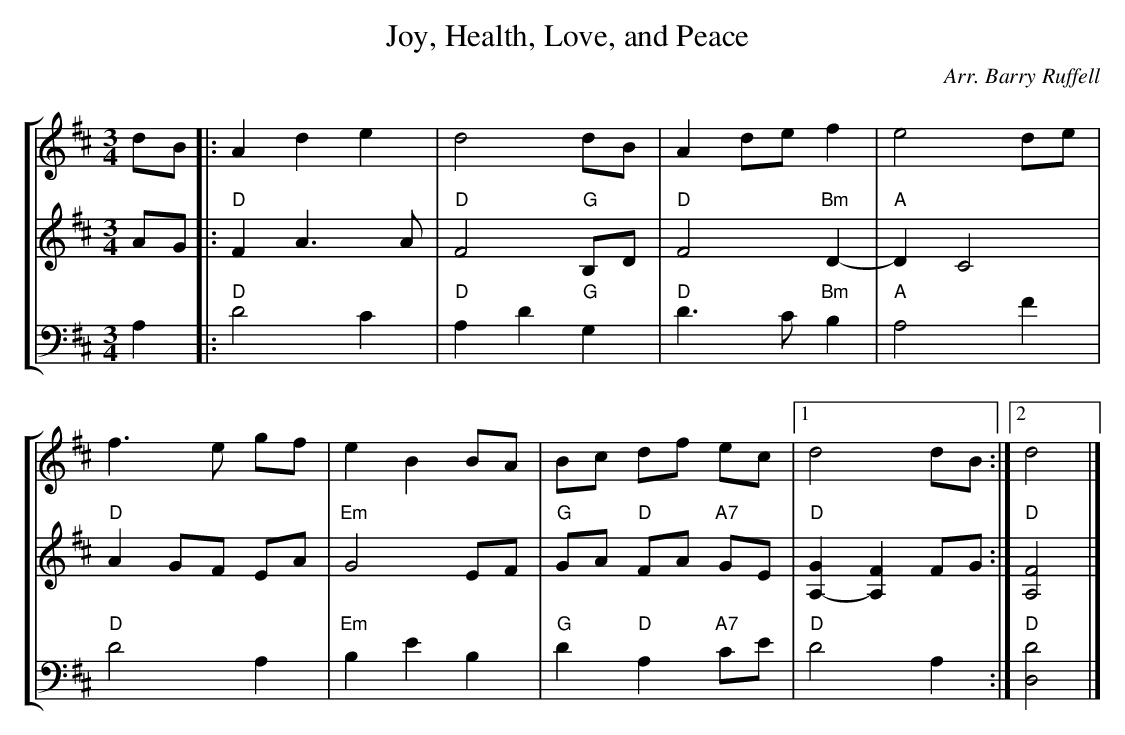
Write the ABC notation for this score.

X:1
T:Joy, Health, Love, and Peace
C:Arr. Barry Ruffell
%%score [ 1 | 2 | 3 ]
L:1/4
M:3/4
K:D
V:1
d/B/ |: A d e | d2 d/B/ | A d/e/ f |  e2 d/e/ |
f3/2 e/ g/f/ | e B B/A/ | B/c/ d/f/ e/c/ |1  d2 d/B/ :|2 d2 |]
V:2
A/G/ |: "D" F A3/2 A/ | "D" F2 "G" B,/D/ | "D" F2 "Bm" D- |  "A" D C2 |
"D" A G/F/ E/A/ | "Em" G2 E/F/ | "G" G/A/ "D" F/A/ "A7" G/E/ |  "D" [A,-G] [A,F] F/G/ :| "D" [A,F]2 |]
V:3
A, |: "D" D2 C | "D" A, D "G" G, | "D" D3/2 C/ "Bm" B, |  "A" A,2 F |
"D" D2 A, | "Em" B, E B, | "G" D "D" A, "A7" C/E/ |  "D" D2 A, :| "D" [D,D]2 |]
